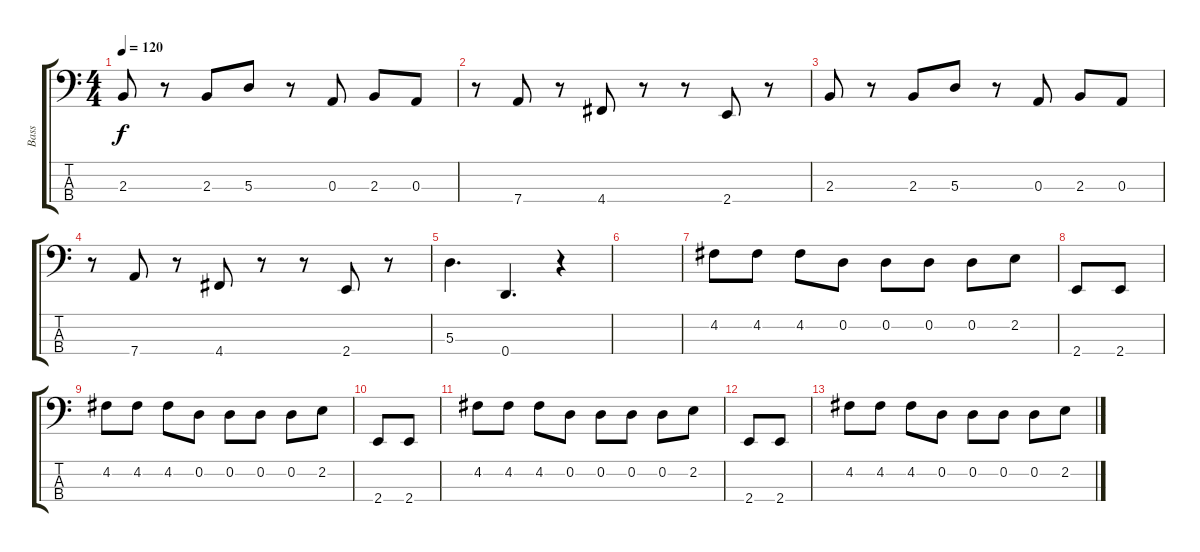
\track ("Bass" "Bass") {instrument synthbass2}
\staff {score tabs}
\tuning (G2 D2 A1 D1) {hide}
\ts (4 4)
\tempo 120
\clef f4
\ks c
2.3.8{dy f} r.8 2.3.8 5.3.8 r.8 0.3.8 2.3.8 0.3.8 |
r.8 7.4.8 r.8 4.4.8 r.8 r.8 2.4.8 r.8 |
2.3.8 r.8 2.3.8 5.3.8 r.8 0.3.8 2.3.8 0.3.8 |
r.8 7.4.8 r.8 4.4.8 r.8 r.8 2.4.8 r.8 |
5.3.4{d} 0.4.4{d} r.4 |
|
4.2.8 4.2.8 4.2.8 0.2.8 0.2.8 0.2.8 0.2.8 2.2.8 |
2.4.8 2.4.8 |
4.2.8 4.2.8 4.2.8 0.2.8 0.2.8 0.2.8 0.2.8 2.2.8 |
2.4.8 2.4.8 |
4.2.8 4.2.8 4.2.8 0.2.8 0.2.8 0.2.8 0.2.8 2.2.8 |
2.4.8 2.4.8 |
4.2.8 4.2.8 4.2.8 0.2.8 0.2.8 0.2.8 0.2.8 2.2.8
